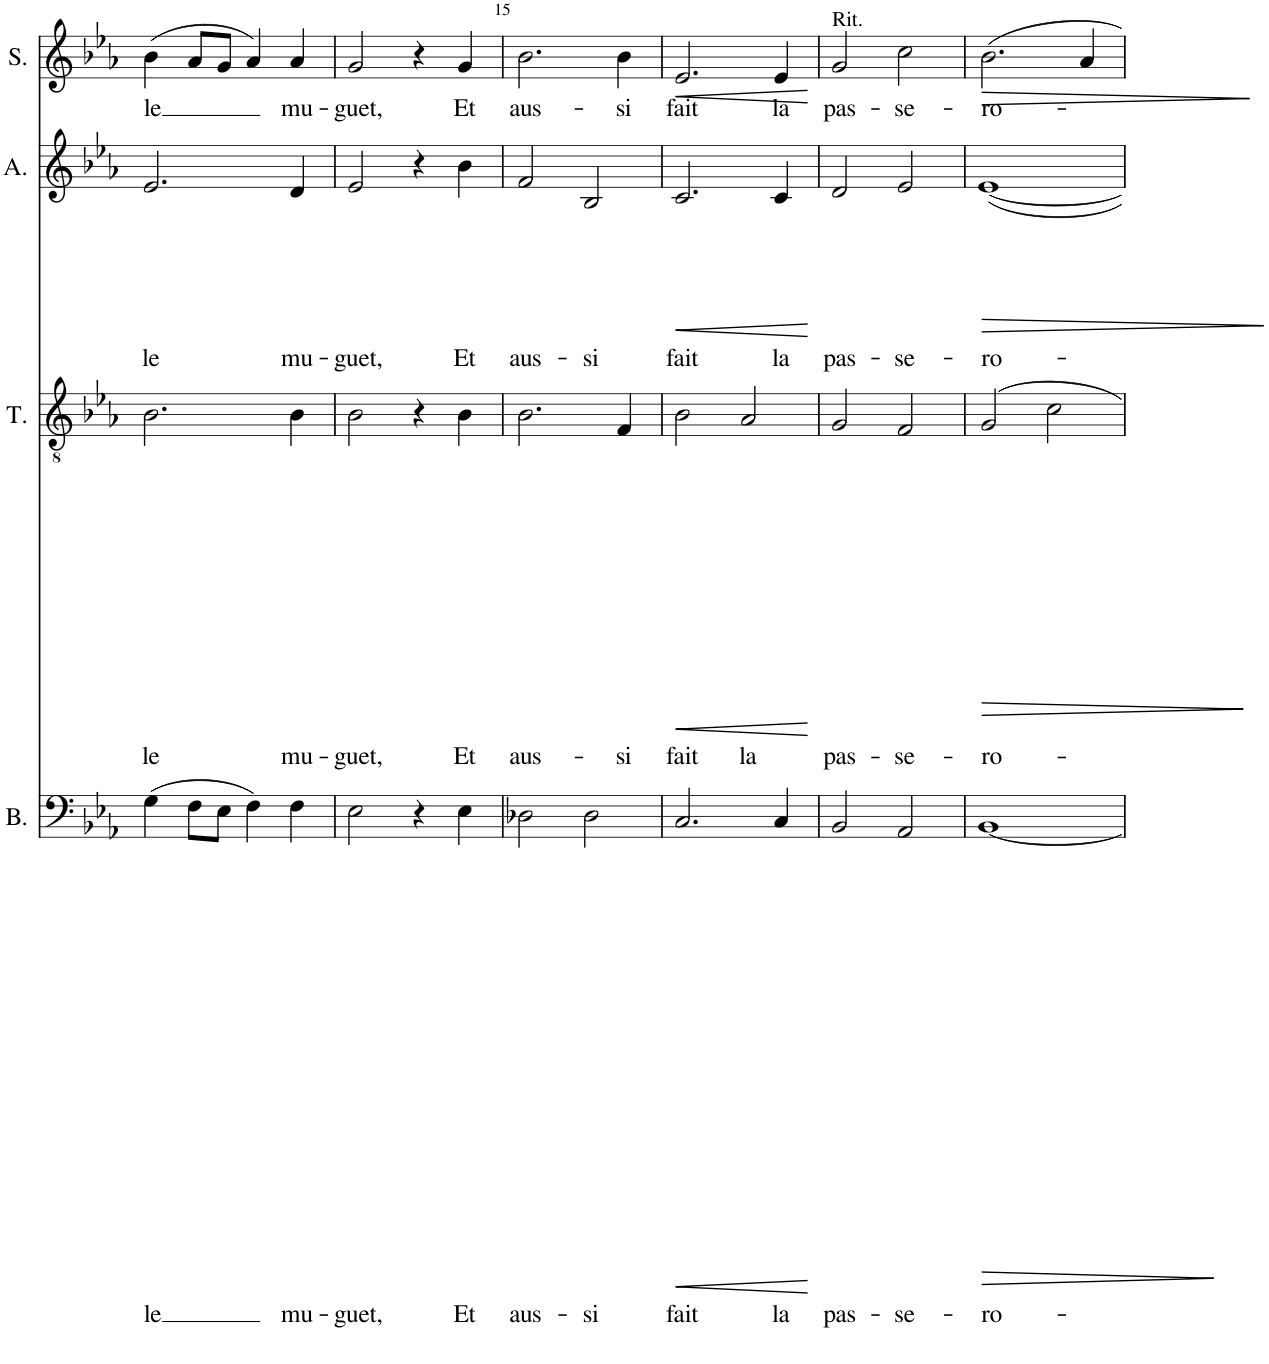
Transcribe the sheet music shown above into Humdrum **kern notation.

**kern	**text	**dynam	**kern	**text	**dynam	**kern	**text	**dynam	**kern	**text	**dynam
*part4	*part4	*part4	*part3	*part3	*part3	*part2	*part2	*part2	*part1	*part1	*part1
*staff4	*staff4	*staff4	*staff3	*staff3	*staff3	*staff2	*staff2	*staff2	*staff1	*staff1	*staff1
*I"Bass	*	*	*I"Tenor	*	*	*I"Alto	*	*	*I"Soprano	*	*
*I'B.	*	*	*I'T.	*	*	*I'A.	*	*	*I'S.	*	*
!!LO:PB:g=z
*clefF4	*	*	*clefGv2	*	*	*clefG2	*	*	*clefG2	*	*
*k[b-e-a-]	*	*	*k[b-e-a-]	*	*	*k[b-e-a-]	*	*	*k[b-e-a-]	*	*
*M2/2	*	*	*M2/2	*	*	*M2/2	*	*	*M2/2	*	*
=13	=13	=13	=13	=13	=13	=13	=13	=13	=13	=13	=13
!	!LO:LY:b	!	!	!LO:LY:b	!	!	!LO:LY:b	!	!	!LO:LY:b	!
(4G\	le	.	2.B-\	le	.	2.e-/	le	.	(4b-\	le	.
8F\L	.	.	.	.	.	.	.	.	8a-/L	.	.
8E-\J	.	.	.	.	.	.	.	.	8g/J	.	.
4F\)	.	.	.	.	.	.	.	.	4a-/)	.	.
!	!LO:LY:b	!	!	!LO:LY:b	!	!	!LO:LY:b	!	!	!LO:LY:b	!
4F\	mu-	.	4B-\	mu-	.	4d/	mu-	.	4a-/	mu-	.
=14	=14	=14	=14	=14	=14	=14	=14	=14	=14	=14	=14
!	!LO:LY:b	!	!	!LO:LY:b	!	!	!LO:LY:b	!	!	!LO:LY:b	!
2E-\	-guet,	.	2B-\	-guet,	.	2e-/	-guet,	.	2g/	-guet,	.
4r	.	.	4r	.	.	4r	.	.	4r	.	.
!	!LO:LY:b	!	!	!LO:LY:b	!	!	!LO:LY:b	!	!	!LO:LY:b	!
4E-\	Et	.	4B-\	Et	.	4b-\	Et	.	4g/	Et	.
=15	=15	=15	=15	=15	=15	=15	=15	=15	=15	=15	=15
!	!LO:LY:b	!	!	!LO:LY:b	!	!	!LO:LY:b	!	!	!LO:LY:b	!
2D-X\	aus-	.	2.B-\	aus-	.	2f/	aus-	.	2.b-\	aus-	.
!	!LO:LY:b	!	!	!	!	!	!LO:LY:b	!	!	!	!
2D-\	-si	.	.	.	.	2B-/	-si	.	.	.	.
!	!	!	!	!LO:LY:b	!	!	!	!	!	!LO:LY:b	!
.	.	.	4F/	-si	.	.	.	.	4b-\	-si	.
=16	=16	=16	=16	=16	=16	=16	=16	=16	=16	=16	=16
!	!LO:LY:b	!LO:HP:b	!	!LO:LY:b	!LO:HP:b	!	!LO:LY:b	!LO:HP:b	!	!LO:LY:b	!LO:HP:b
2.C/	fait	<	2B-\	fait	<	2.c/	fait	<	2.e-/	fait	<
!	!	!	!	!LO:LY:b	!	!	!	!	!	!	!
.	.	.	2A-/	la	.	.	.	.	.	.	.
!	!LO:LY:b	!	!	!	!	!	!LO:LY:b	!	!	!LO:LY:b	!
4C/	la	.	.	.	.	4c/	la	.	4e-/	la	.
.	.	[	.	.	[	.	.	[	.	.	[
=17	=17	=17	=17	=17	=17	=17	=17	=17	=17	=17	=17
!	!	!	!	!	!	!	!	!	!LO:TX:a:t=Rit.	!	!
!	!LO:LY:b	!	!	!LO:LY:b	!	!	!LO:LY:b	!	!	!LO:LY:b	!
2BB-/	pas-	.	2G/	pas-	.	2d/	pas-	.	2g/	pas-	.
!	!LO:LY:b	!	!	!LO:LY:b	!	!	!LO:LY:b	!	!	!LO:LY:b	!
2AA-/	-se-	.	2F/	-se-	.	2e-/	-se-	.	2cc\	-se-	.
=18	=18	=18	=18	=18	=18	=18	=18	=18	=18	=18	=18
!	!LO:LY:b	!LO:HP:b	!	!LO:LY:b	!LO:HP:b	!	!LO:LY:b	!LO:HP:b	!	!LO:LY:b	!LO:HP:b
[1BB-	-ro-	>	2G/	-ro-	>	[1e-	-ro-	>	2.b-\	-ro-	>
.	.	.	2c\	.	.	.	.	.	.	.	.
.	.	.	.	.	.	.	.	.	4a-/	.	.
.	.	]	.	.	]	.	.	]	.	.	]
=	=	=	=	=	=	=	=	=	=	=	=
*-	*-	*-	*-	*-	*-	*-	*-	*-	*-	*-	*-
